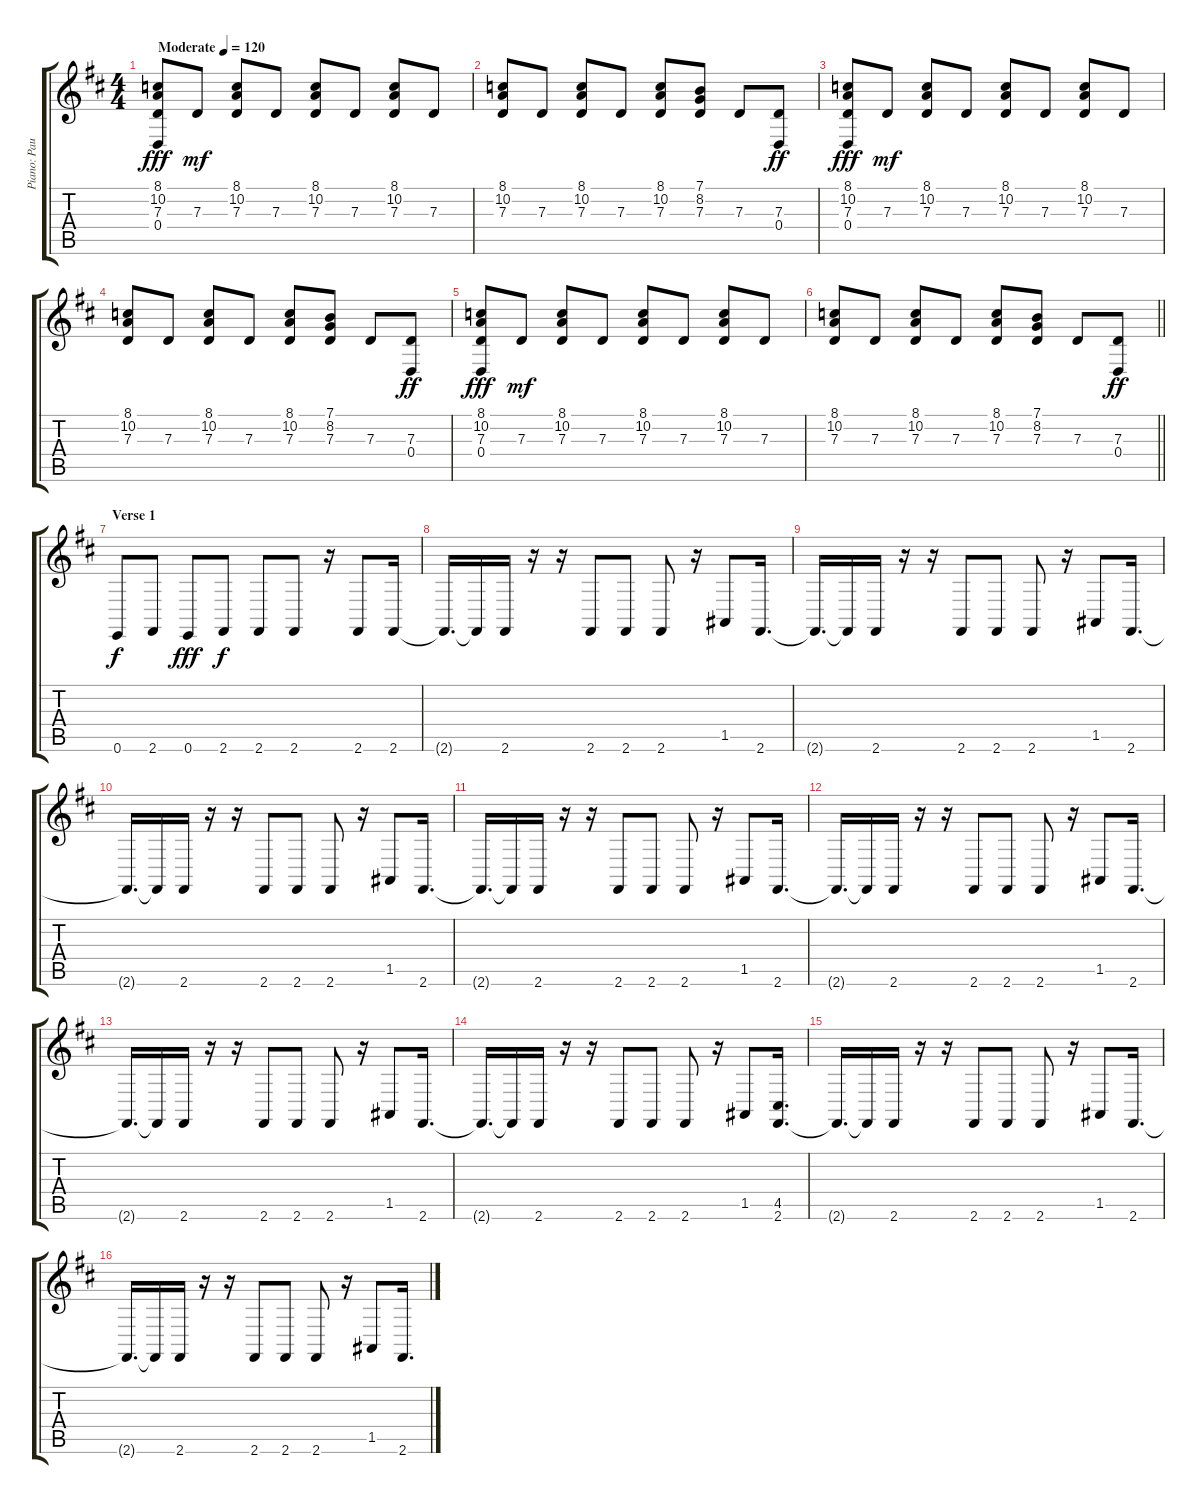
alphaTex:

\track ("Piano: Paul Rodgers" "Piano: Pau") {instrument electricgrandpiano}
\staff {score tabs}
\tuning (E4 B3 G3 D3 A2 E2) {hide}
\ts (4 4)
\tempo (120 "Moderate")
\tempo 122
\tempo (120 "Moderate")
\clef g2
\ks d
(8.1 10.2 7.3 0.4).8{dy fff instrument electricgrandpiano} 7.3.8{dy mf} (8.1 10.2 7.3).8 7.3.8 (8.1 10.2 7.3).8 7.3.8 (8.1 10.2 7.3).8 7.3.8 |
(8.1 10.2 7.3).8 7.3.8 (8.1 10.2 7.3).8 7.3.8 (8.1 10.2 7.3).8 (7.1 8.2 7.3).8 7.3.8 (7.3 0.4).8{dy ff} |
(8.1 10.2 7.3 0.4).8{dy fff} 7.3.8{dy mf} (8.1 10.2 7.3).8 7.3.8 (8.1 10.2 7.3).8 7.3.8 (8.1 10.2 7.3).8 7.3.8 |
(8.1 10.2 7.3).8 7.3.8 (8.1 10.2 7.3).8 7.3.8 (8.1 10.2 7.3).8 (7.1 8.2 7.3).8 7.3.8 (7.3 0.4).8{dy ff} |
(8.1 10.2 7.3 0.4).8{dy fff} 7.3.8{dy mf} (8.1 10.2 7.3).8 7.3.8 (8.1 10.2 7.3).8 7.3.8 (8.1 10.2 7.3).8 7.3.8 |
\barLineRight lightlight
(8.1 10.2 7.3).8 7.3.8 (8.1 10.2 7.3).8 7.3.8 (8.1 10.2 7.3).8 (7.1 8.2 7.3).8 7.3.8 (7.3 0.4).8{dy ff} |
\section ("" "Verse 1")
0.6.8{dy f} 2.6.8 0.6.8{dy fff} 2.6.8{dy f} 2.6.8 2.6.8 r.16 2.6.8 2.6.16 |
2.6{t}.16{d} 2.6{t}.16 2.6.16 r.16 r.16 2.6.8 2.6.8 2.6.8 r.16 1.5.8 2.6.16{d} |
2.6{t}.16{d} 2.6{t}.16 2.6.16 r.16 r.16 2.6.8 2.6.8 2.6.8 r.16 1.5.8 2.6.16{d} |
2.6{t}.16{d} 2.6{t}.16 2.6.16 r.16 r.16 2.6.8 2.6.8 2.6.8 r.16 1.5.8 2.6.16{d} |
2.6{t}.16{d} 2.6{t}.16 2.6.16 r.16 r.16 2.6.8 2.6.8 2.6.8 r.16 1.5.8 2.6.16{d} |
2.6{t}.16{d} 2.6{t}.16 2.6.16 r.16 r.16 2.6.8 2.6.8 2.6.8 r.16 1.5.8 2.6.16{d} |
2.6{t}.16{d} 2.6{t}.16 2.6.16 r.16 r.16 2.6.8 2.6.8 2.6.8 r.16 1.5.8 2.6.16{d} |
2.6{t}.16{d} 2.6{t}.16 2.6.16 r.16 r.16 2.6.8 2.6.8 2.6.8 r.16 1.5.8 (4.5 2.6).16{d} |
2.6{t}.16{d} 2.6{t}.16 2.6.16 r.16 r.16 2.6.8 2.6.8 2.6.8 r.16 1.5.8 2.6.16{d} |
2.6{t}.16{d} 2.6{t}.16 2.6.16 r.16 r.16 2.6.8 2.6.8 2.6.8 r.16 1.5.8 2.6.16{d}
